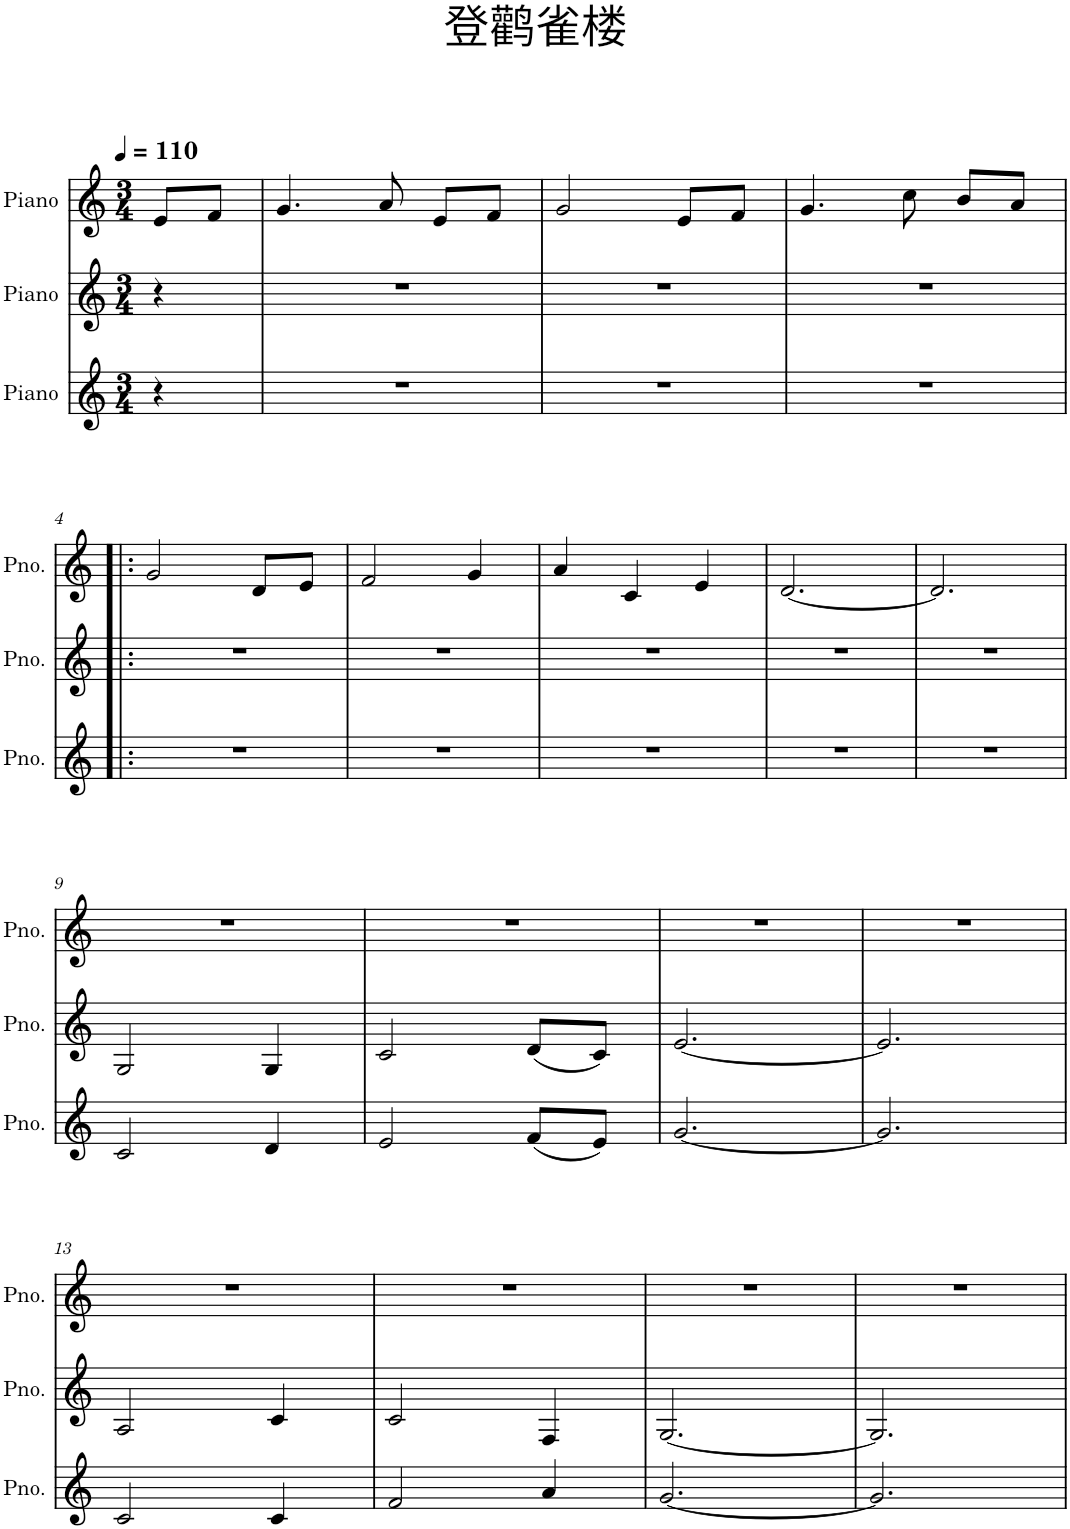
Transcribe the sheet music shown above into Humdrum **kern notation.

**kern	**kern	**kern
*part3	*part2	*part1
*staff3	*staff2	*staff1
*I"Piano	*I"Piano	*I"Piano
*I'Pno.	*I'Pno.	*I'Pno.
*clefG2	*clefG2	*clefG2
*k[]	*k[]	*k[]
*M3/4	*M3/4	*M3/4
*MM110	*MM110	*MM110
=	=	=
4r	4r	8e/L
.	.	8f/J
=1	=1	=1
2.r	2.r	4.g/
.	.	8a/
.	.	8e/L
.	.	8f/J
=2	=2	=2
2.r	2.r	2g/
.	.	8e/L
.	.	8f/J
=3	=3	=3
2.r	2.r	4.g/
.	.	8cc\
.	.	8b/L
.	.	8a/J
!!LO:LB:g=z
=4!|:	=4!|:	=4!|:
2.r	2.r	2g/
.	.	8d/L
.	.	8e/J
=5	=5	=5
2.r	2.r	2f/
.	.	4g/
=6	=6	=6
2.r	2.r	4a/
.	.	4c/
.	.	4e/
=7	=7	=7
2.r	2.r	[2.d/
=8	=8	=8
2.r	2.r	2.d/]
!!LO:LB:g=z
=9	=9	=9
2c/	2G/	2.r
4d/	4G/	.
=10	=10	=10
2e/	2c/	2.r
(8f/L	(8d/L	.
8e/J)	8c/J)	.
=11	=11	=11
[2.g/	[2.e/	2.r
=12	=12	=12
2.g/]	2.e/]	2.r
!!LO:LB:g=z
=13	=13	=13
2c/	2A/	2.r
4c/	4c/	.
=14	=14	=14
2f/	2c/	2.r
4a/	4F/	.
=15	=15	=15
[2.g/	[2.G/	2.r
=16	=16	=16
2.g/]	2.G/]	2.r
=	=	=
*-	*-	*-
